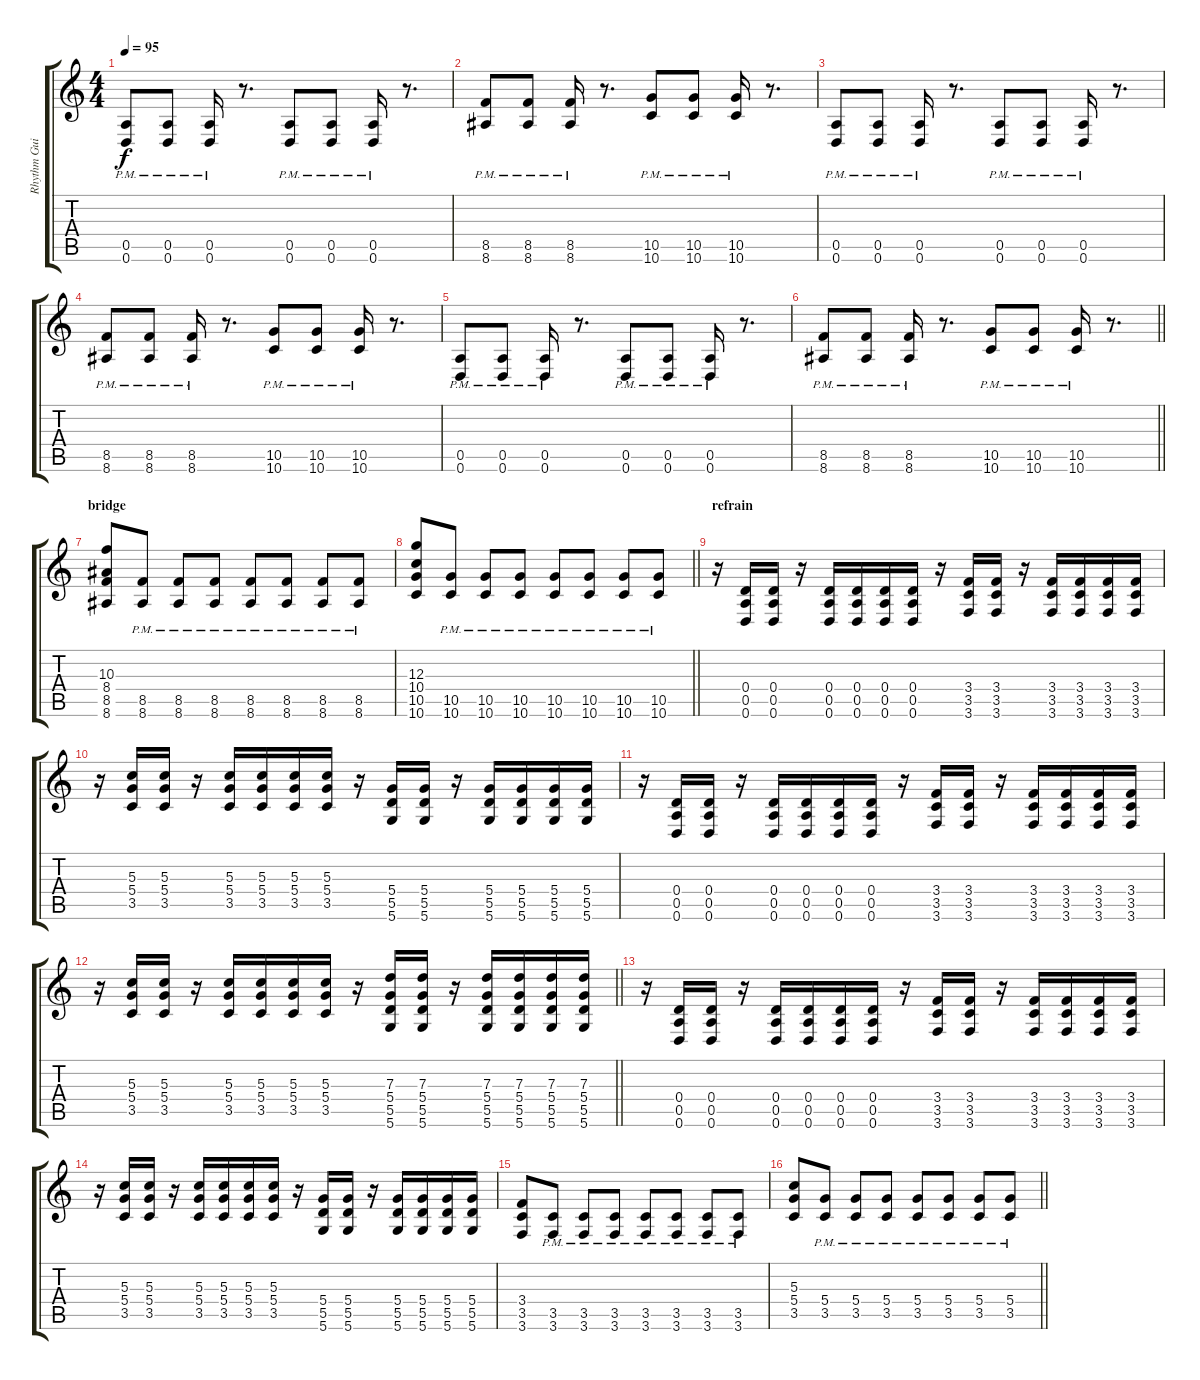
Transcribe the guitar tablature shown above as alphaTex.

\track ("Rhythm Guitar" "Rhythm Gui") {instrument distortionguitar}
\staff {score tabs}
\tuning (E4 B3 G3 D3 A2 D2) {hide}
\ts (4 4)
\tempo 95
\clef g2
\ks c
(0.5{pm} 0.6{pm}).8{dy f} (0.5{pm} 0.6{pm}).8 (0.5{pm} 0.6{pm}).16 r.8{d} (0.5{pm} 0.6{pm}).8 (0.5{pm} 0.6{pm}).8 (0.5{pm} 0.6{pm}).16 r.8{d} |
(8.5{pm} 8.6{pm}).8 (8.5{pm} 8.6{pm}).8 (8.5{pm} 8.6{pm}).16 r.8{d} (10.5{pm} 10.6{pm}).8 (10.5{pm} 10.6{pm}).8 (10.5{pm} 10.6{pm}).16 r.8{d} |
(0.5{pm} 0.6{pm}).8 (0.5{pm} 0.6{pm}).8 (0.5{pm} 0.6{pm}).16 r.8{d} (0.5{pm} 0.6{pm}).8 (0.5{pm} 0.6{pm}).8 (0.5{pm} 0.6{pm}).16 r.8{d} |
(8.5{pm} 8.6{pm}).8 (8.5{pm} 8.6{pm}).8 (8.5{pm} 8.6{pm}).16 r.8{d} (10.5{pm} 10.6{pm}).8 (10.5{pm} 10.6{pm}).8 (10.5{pm} 10.6{pm}).16 r.8{d} |
(0.5{pm} 0.6{pm}).8 (0.5{pm} 0.6{pm}).8 (0.5{pm} 0.6{pm}).16 r.8{d} (0.5{pm} 0.6{pm}).8 (0.5{pm} 0.6{pm}).8 (0.5{pm} 0.6{pm}).16 r.8{d} |
\barLineRight lightlight
(8.5{pm} 8.6{pm}).8 (8.5{pm} 8.6{pm}).8 (8.5{pm} 8.6{pm}).16 r.8{d} (10.5{pm} 10.6{pm}).8 (10.5{pm} 10.6{pm}).8 (10.5{pm} 10.6{pm}).16 r.8{d} |
\section ("" "bridge")
(10.3 8.4 8.5 8.6).8 (8.5{pm} 8.6{pm}).8 (8.5{pm} 8.6{pm}).8 (8.5{pm} 8.6{pm}).8 (8.5{pm} 8.6{pm}).8 (8.5{pm} 8.6{pm}).8 (8.5{pm} 8.6{pm}).8 (8.5{pm} 8.6{pm}).8 |
\barLineRight lightlight
(12.3 10.4 10.5 10.6).8 (10.5{pm} 10.6{pm}).8 (10.5{pm} 10.6{pm}).8 (10.5{pm} 10.6{pm}).8 (10.5{pm} 10.6{pm}).8 (10.5{pm} 10.6{pm}).8 (10.5{pm} 10.6{pm}).8 (10.5{pm} 10.6{pm}).8 |
\section ("" "refrain")
r.16 (0.4 0.5 0.6).16 (0.4 0.5 0.6).16 r.16 (0.4 0.5 0.6).16 (0.4 0.5 0.6).16 (0.4 0.5 0.6).16 (0.4 0.5 0.6).16 r.16 (3.4 3.5 3.6).16 (3.4 3.5 3.6).16 r.16 (3.4 3.5 3.6).16 (3.4 3.5 3.6).16 (3.4 3.5 3.6).16 (3.4 3.5 3.6).16 |
r.16 (5.3 5.4 3.5).16 (5.3 5.4 3.5).16 r.16 (5.3 5.4 3.5).16 (5.3 5.4 3.5).16 (5.3 5.4 3.5).16 (5.3 5.4 3.5).16 r.16 (5.4 5.5 5.6).16 (5.4 5.5 5.6).16 r.16 (5.4 5.5 5.6).16 (5.4 5.5 5.6).16 (5.4 5.5 5.6).16 (5.4 5.5 5.6).16 |
r.16 (0.4 0.5 0.6).16 (0.4 0.5 0.6).16 r.16 (0.4 0.5 0.6).16 (0.4 0.5 0.6).16 (0.4 0.5 0.6).16 (0.4 0.5 0.6).16 r.16 (3.4 3.5 3.6).16 (3.4 3.5 3.6).16 r.16 (3.4 3.5 3.6).16 (3.4 3.5 3.6).16 (3.4 3.5 3.6).16 (3.4 3.5 3.6).16 |
\barLineRight lightlight
r.16 (5.3 5.4 3.5).16 (5.3 5.4 3.5).16 r.16 (5.3 5.4 3.5).16 (5.3 5.4 3.5).16 (5.3 5.4 3.5).16 (5.3 5.4 3.5).16 r.16 (7.3 5.4 5.5 5.6).16 (7.3 5.4 5.5 5.6).16 r.16 (7.3 5.4 5.5 5.6).16 (7.3 5.4 5.5 5.6).16 (7.3 5.4 5.5 5.6).16 (7.3 5.4 5.5 5.6).16 |
r.16 (0.4 0.5 0.6).16 (0.4 0.5 0.6).16 r.16 (0.4 0.5 0.6).16 (0.4 0.5 0.6).16 (0.4 0.5 0.6).16 (0.4 0.5 0.6).16 r.16 (3.4 3.5 3.6).16 (3.4 3.5 3.6).16 r.16 (3.4 3.5 3.6).16 (3.4 3.5 3.6).16 (3.4 3.5 3.6).16 (3.4 3.5 3.6).16 |
r.16 (5.3 5.4 3.5).16 (5.3 5.4 3.5).16 r.16 (5.3 5.4 3.5).16 (5.3 5.4 3.5).16 (5.3 5.4 3.5).16 (5.3 5.4 3.5).16 r.16 (5.4 5.5 5.6).16 (5.4 5.5 5.6).16 r.16 (5.4 5.5 5.6).16 (5.4 5.5 5.6).16 (5.4 5.5 5.6).16 (5.4 5.5 5.6).16 |
(3.4 3.5 3.6).8 (3.5{pm} 3.6{pm}).8 (3.5{pm} 3.6{pm}).8 (3.5{pm} 3.6{pm}).8 (3.5{pm} 3.6{pm}).8 (3.5{pm} 3.6{pm}).8 (3.5{pm} 3.6{pm}).8 (3.5{pm} 3.6{pm}).8 |
\barLineRight lightlight
(5.3 5.4 3.5).8 (5.4{pm} 3.5{pm}).8 (5.4{pm} 3.5{pm}).8 (5.4{pm} 3.5{pm}).8 (5.4{pm} 3.5{pm}).8 (5.4{pm} 3.5{pm}).8 (5.4{pm} 3.5{pm}).8 (5.4{pm} 3.5{pm}).8
